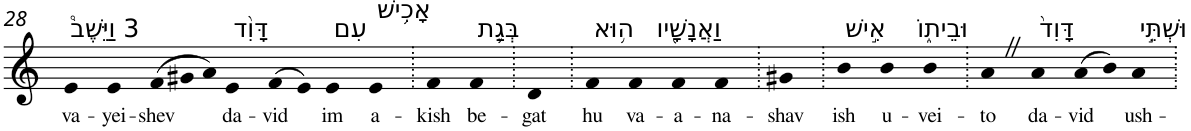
**kern	**text
*part1	*part1
*staff1	*staff1
*I"Piano	*
*I'Pno	*
!!LO:PB:g=z
*clefG2	*
*k[]	*
=28	=28
!LO:TX:a:t=3 וַיֵּשֶׁב֩	!
!	!LO:LY:b
4e	va-
!	!LO:LY:b
4e	-yei-
*Xtuplet	*
!	!LO:LY:b
(>12f	-shev
12g#X	.
12a)	.
!LO:TX:a:t=דָּוִ֨ד	!
!	!LO:LY:b
4e	da-
!	!LO:LY:b
(>8f	-vid
8e)	.
!LO:TX:a:t=עִם	!
!	!LO:LY:b
4e	im
!LO:TX:a:t=אָכִ֥ישׁ	!
!	!LO:LY:b
4e	a-
=29.	=29.
!	!LO:LY:b
4f	-kish
!LO:TX:a:t=בְּגַ֛ת	!
!	!LO:LY:b
4f	be-
=30.	=30.
!	!LO:LY:b
4d	-gat
=31.	=31.
!LO:TX:a:t=ה֥וּא	!
!	!LO:LY:b
4f	hu
!LO:TX:a:t=וַאֲנָשָׁ֖יו	!
!	!LO:LY:b
4f	va-
!	!LO:LY:b
4f	-a-
!	!LO:LY:b
4f	-na-
=32.	=32.
!	!LO:LY:b
4g#X	-shav
=33.	=33.
!LO:TX:a:t=אִ֣ישׁ	!
!	!LO:LY:b
4b	ish
!LO:TX:a:t=וּבֵית֑וֹ	!
!	!LO:LY:b
4b	u-
!	!LO:LY:b
4b	-vei-
=34.	=34.
!	!LO:LY:b
4aZ	-to
!LO:TX:a:t=דָּוִד֙	!
!	!LO:LY:b
4a	da-
!	!LO:LY:b
(>8a	-vid
8b)	.
!LO:TX:a:t=וּשְׁתֵּ֣י	!
!	!LO:LY:b
4a	ush-
=.	=.
*-	*-
